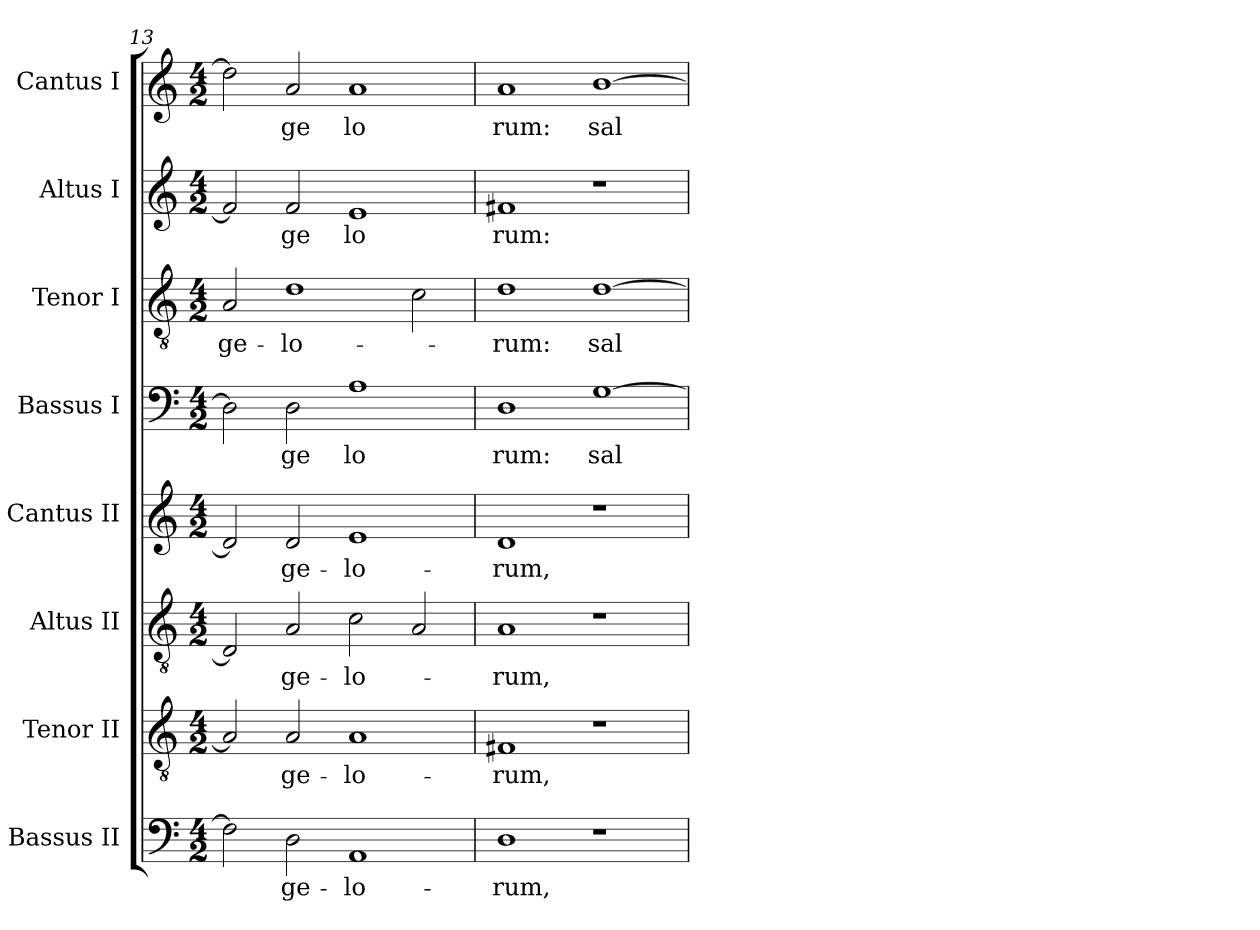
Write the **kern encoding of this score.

**kern	**text	**kern	**text	**kern	**text	**kern	**text	**kern	**text	**kern	**text	**kern	**text	**kern	**text
*part8	*part8	*part7	*part7	*part6	*part6	*part5	*part5	*part4	*part4	*part3	*part3	*part2	*part2	*part1	*part1
*staff8	*staff8	*staff7	*staff7	*staff6	*staff6	*staff5	*staff5	*staff4	*staff4	*staff3	*staff3	*staff2	*staff2	*staff1	*staff1
*I"Bassus II	*	*I"Tenor II	*	*I"Altus II	*	*I"Cantus II	*	*I"Bassus I	*	*I"Tenor I	*	*I"Altus I	*	*I"Cantus I	*
*clefF4	*	*clefGv2	*	*clefGv2	*	*clefG2	*	*clefF4	*	*clefGv2	*	*clefG2	*	*clefG2	*
*M4/2	*	*M4/2	*	*M4/2	*	*M4/2	*	*M4/2	*	*M4/2	*	*M4/2	*	*M4/2	*
=13	=13	=13	=13	=13	=13	=13	=13	=13	=13	=13	=13	=13	=13	=13	=13
!	!	!	!	!	!	!	!	!	!	!	!LO:LY:b:cj	!	!	!	!
2F\]	.	2A/]	.	2D/]	.	2d/]	.	2D\]	.	2A/	-ge-	2f/]	.	2dd\]	.
!	!LO:LY:b:cj	!	!LO:LY:b:cj	!	!LO:LY:b:cj	!	!LO:LY:b:cj	!	!LO:LY:b:cj	!	!LO:LY:b:cj	!	!LO:LY:b:cj	!	!LO:LY:b:cj
2D\	-ge-	2A/	-ge-	2A/	-ge-	2d/	-ge-	2D\	ge	1d	-lo-	2f/	ge	2a/	ge
!	!LO:LY:b:cj	!	!LO:LY:b:cj	!	!LO:LY:b:cj	!	!LO:LY:b:cj	!	!LO:LY:b:cj	!	!	!	!LO:LY:b:cj	!	!LO:LY:b:cj
1AA	-lo-	1A	-lo-	2c\	-lo-	1e	-lo-	1A	lo	.	.	1e	lo	1a	lo
.	.	.	.	2A/	.	.	.	.	.	2c\	.	.	.	.	.
!!LO:PB:g=z
=14	=14	=14	=14	=14	=14	=14	=14	=14	=14	=14	=14	=14	=14	=14	=14
!	!LO:LY:b:cj	!	!LO:LY:b:cj	!	!LO:LY:b:cj	!	!LO:LY:b:cj	!	!LO:LY:b:cj	!	!LO:LY:b:cj	!	!LO:LY:b:cj	!	!LO:LY:b:cj
1D	-rum,	1F#X	-rum,	1A	-rum,	1d	-rum,	1D	rum:	1d	-rum:	1f#X	rum:	1a	rum:
!	!	!	!	!	!	!	!	!	!LO:LY:b:cj	!	!LO:LY:b:cj	!	!	!	!LO:LY:b:cj
1r	.	1r	.	1r	.	1r	.	[>1G	sal-	[>1d	sal	1r	.	[>1b	sal-
=	=	=	=	=	=	=	=	=	=	=	=	=	=	=	=
*-	*-	*-	*-	*-	*-	*-	*-	*-	*-	*-	*-	*-	*-	*-	*-
